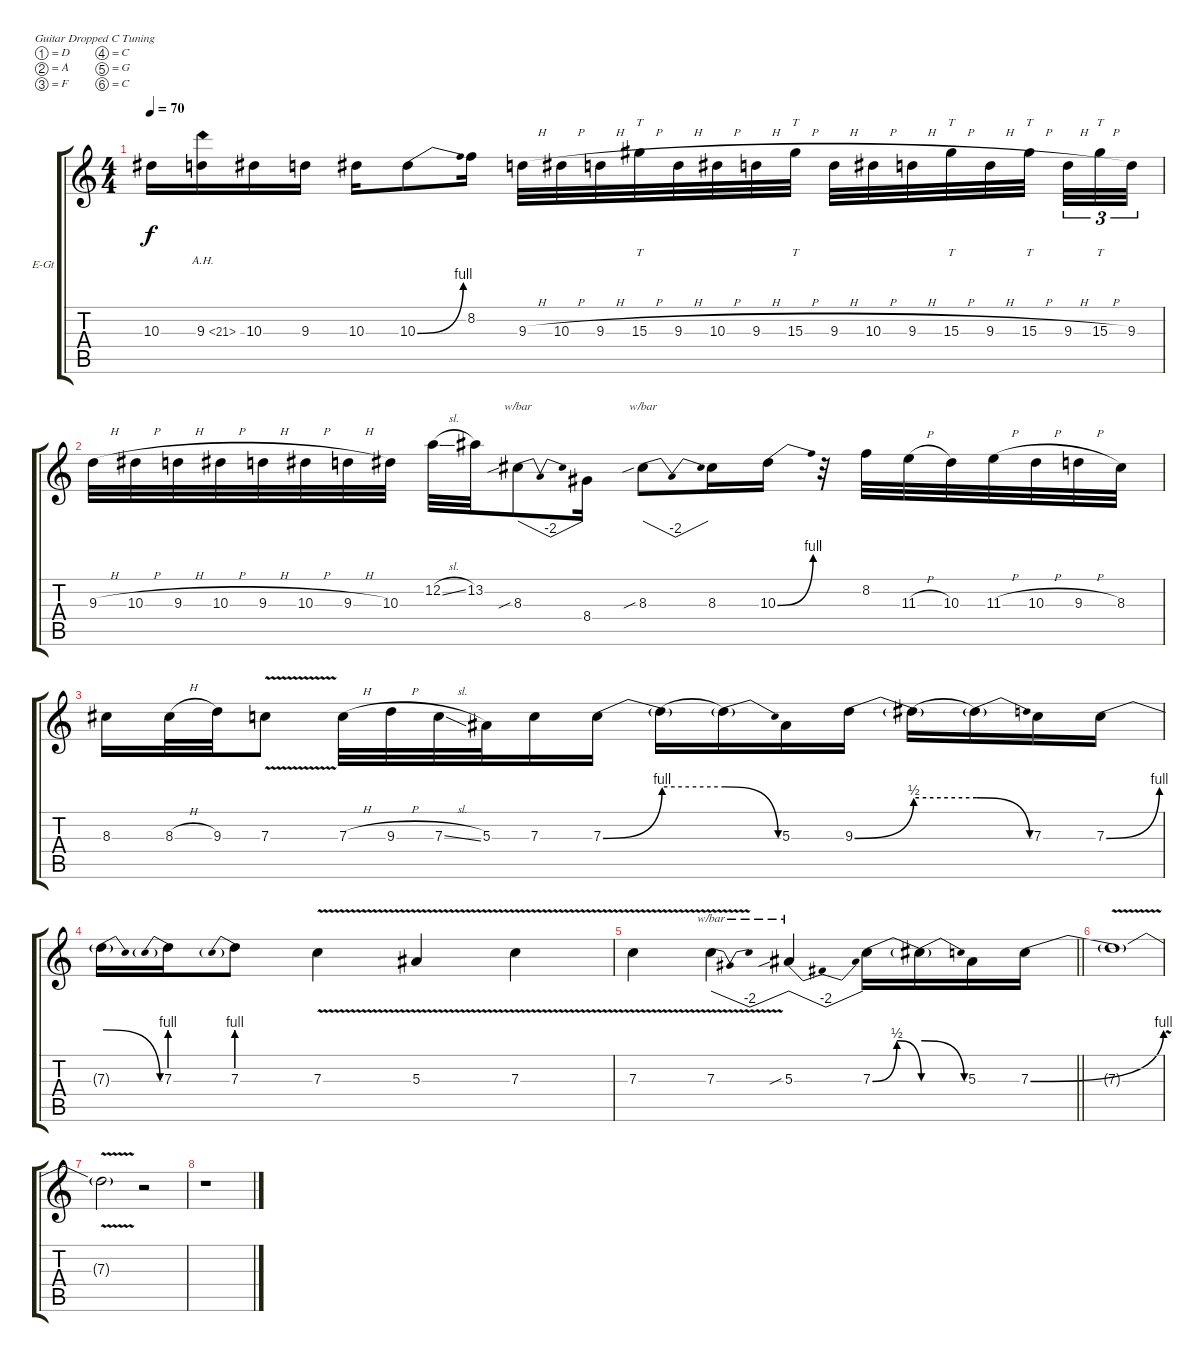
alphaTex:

\bracketExtendMode groupsimilarinstruments
\firstSystemTrackNameOrientation horizontal
\otherSystemsTrackNameOrientation horizontal
\track ("Untitled" "E-Gt") {instrument distortionguitar}
\staff {score tabs}
\tuning (D4 A3 F3 C3 G2 C2)
\ts (4 4)
\tempo 70
\clef g2
\ks c
10.3.16{dy f} 9.3{ah 12}.16 10.3.16 9.3.16 10.3.16 10.3{be (bend 0 0 60 4)}.8 8.2.16 9.3{h}.32 10.3{h}.32 9.3{h}.32 15.3{h}.32{tt} 9.3{h}.32 10.3{h}.32 9.3{h}.32 15.3{h}.32{tt} 9.3{h}.32 10.3{h}.32 9.3{h}.32 15.3{h}.32{tt} 9.3{h}.32 15.3{h}.32{tt} 9.3{h}.32{tu (3 2)} 15.3{h}.32{tt tu (3 2)} 9.3.32{tu (3 2)} |
9.3{h}.32 10.3{h}.32 9.3{h}.32 10.3{h}.32 9.3{h}.32 10.3{h}.32 9.3{h}.32 10.3.32 12.2{sl}.32 13.2.32 8.3{sib}.8{tbe (dip default 0 0 30 -8 60 0)} 8.4.16 8.3{sib}.8{tbe (dip default 0 0 30 -8 60 0)} 8.3.16 10.3{be (bend 0 0 60 4)}.16 r.32 8.2.32 11.3{h}.32 10.3.32 11.3{h}.32 10.3{h}.32 9.3{h}.32 8.3.32 |
8.3.16 8.3{h}.32 9.3.32 7.3{v}.8 7.3{h}.32 9.3{h}.32 7.3{sl}.32 5.3.32 7.3.16 7.3{be (bend 0 0 60 4)}.16 7.3{be (hold 0 4 60 4) t}.16 7.3{be (release 0 4 60 0) t}.16 5.3.16 9.3{be (bend 0 0 60 2)}.16 9.3{be (hold 0 2 60 2) t}.16 9.3{be (release 0 2 60 0) t}.16 7.3.16 7.3{be (bend 0 0 60 4)}.16 |
7.3{be (release 0 4 60 0) t}.16 7.3{be (prebend 0 4 60 4)}.16 7.3{be (prebend 0 4 60 4)}.8 7.3{v}.4 5.3{v}.4 7.3{v}.4 |
\barLineRight lightlight
7.3{v}.4 7.3{v}.4{tbe (dip default 0 0 30 -8 60 0)} 5.3{sib}.4{tbe (dip default 0 0 30 -8 60 0)} 7.3{be (bendrelease 0 0 30 2 30 2 60 0)}.16 7.3{be (release 0 2 60 0) t}.16 5.3.16 7.3{be (bend 0 0 60 4)}.16 |
\section ("" " ")
7.3{v t}.1 |
7.3{v t}.2 r.2 |
r.1
